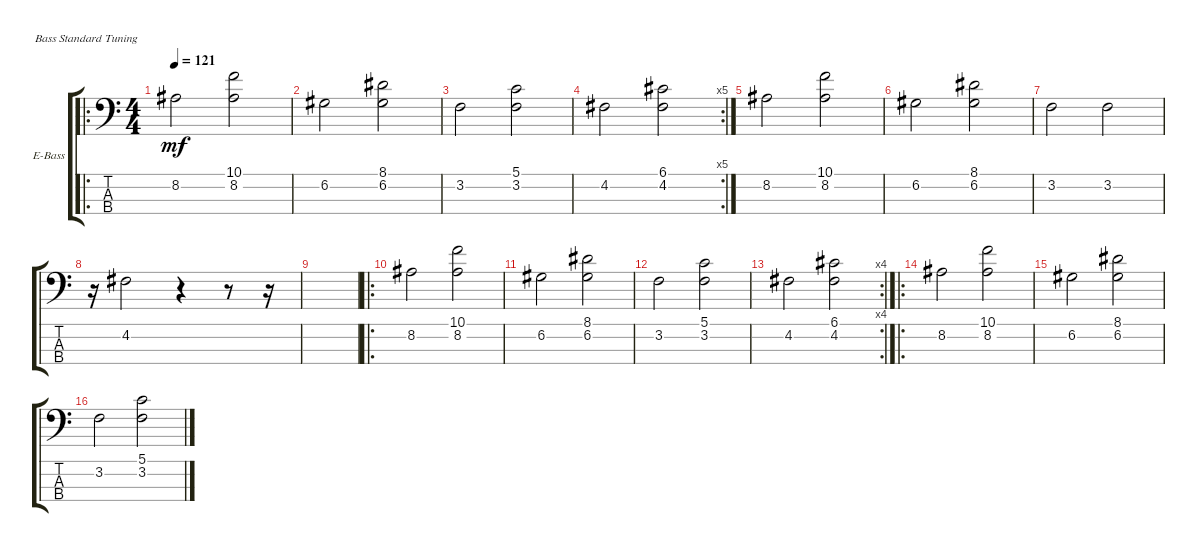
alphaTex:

\defaultSystemsLayout 4
\bracketExtendMode groupsimilarinstruments
\firstSystemTrackNameOrientation horizontal
\otherSystemsTrackNameOrientation horizontal
\track ("Bass" "E-Bass") {instrument electricbassfinger}
\staff {score tabs}
\tuning (G2 D2 A1 E1)
\ro
\ts (4 4)
\tempo 121
\clef f4
\scale
0.512
\ks c
8.2.2{dy mf instrument electricbassfinger} (10.1 8.2).2 |
\scale
0.244 6.2.2 (6.2 8.1).2 |
\scale
0.244 3.2.2 (3.2 5.1).2 |
\rc 5
\scale
0.354497 4.2.2 (4.2 6.1).2 |
\scale
0.322751 8.2.2 (10.1 8.2).2 |
\scale
0.322751 6.2.2 (6.2 8.1).2 |
\scale
0.333333 3.2.2 3.2.2 |
\scale
0.333333 r.16 4.2.2 r.4 r.8 r.16 |
|
\ro
\scale
0.374359 8.2.2 (10.1 8.2).2 |
\scale
0.312821 6.2.2 (6.2 8.1).2 |
\scale
0.312821 3.2.2 (3.2 5.1).2 |
\rc 4
4.2.2 (4.2 6.1).2 |
\ro
8.2.2 (10.1 8.2).2 |
6.2.2 (6.2 8.1).2 |
3.2.2 (3.2 5.1).2
